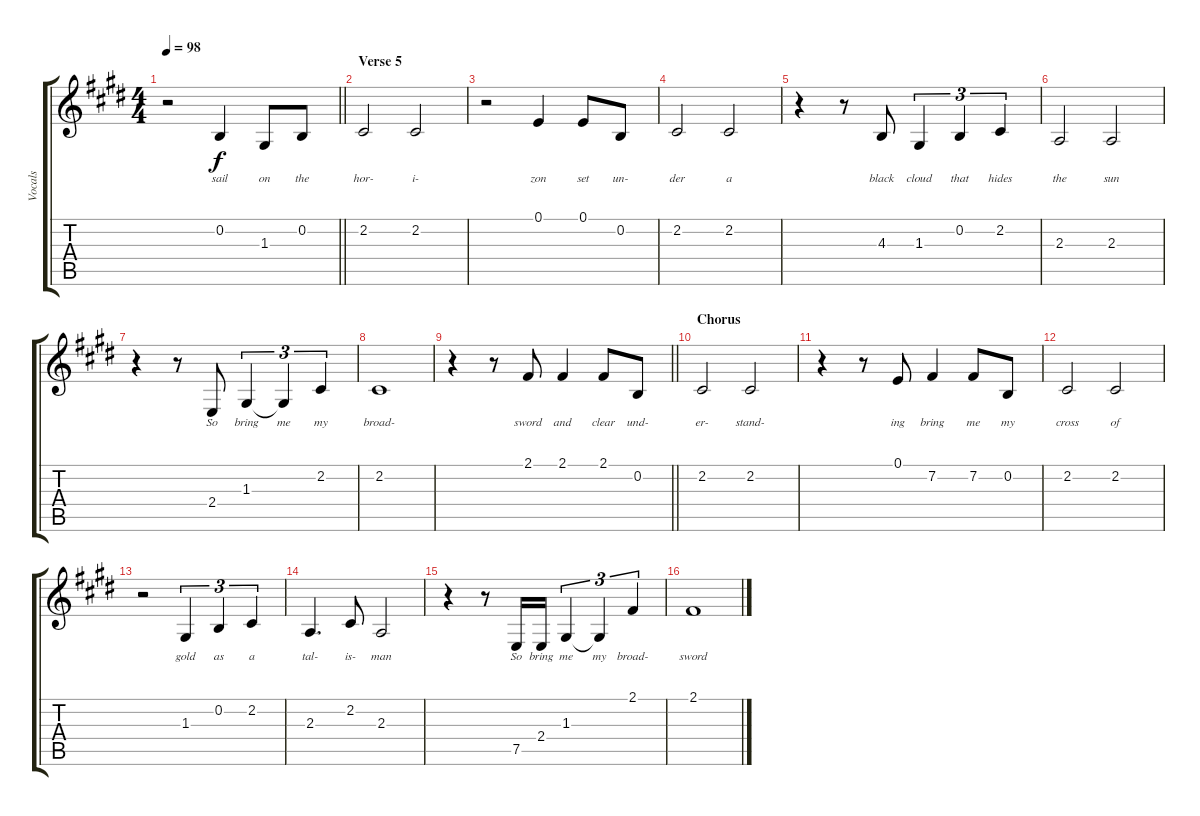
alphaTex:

\track ("Vocals" "Vocals") {instrument clarinet}
\staff {score tabs}
\tuning (E4 B3 G3 D3 A2 E2) {hide}
\ts (4 4)
\tempo 98
\clef g2
\barLineRight lightlight
\ks c#minor
r.2{dy f} 0.2.4{lyrics (0 "sail") lyrics (1 "") lyrics (2 "") lyrics (3 "") lyrics (4 "")} 1.3.8{lyrics (0 "on") lyrics (1 "") lyrics (2 "") lyrics (3 "") lyrics (4 "")} 0.2.8{lyrics (0 "the") lyrics (1 "") lyrics (2 "") lyrics (3 "") lyrics (4 "")} |
\section ("" "Verse 5")
2.2.2{lyrics (0 "hor-") lyrics (1 "") lyrics (2 "") lyrics (3 "") lyrics (4 "")} 2.2.2{lyrics (0 "i-") lyrics (1 "") lyrics (2 "") lyrics (3 "") lyrics (4 "")} |
r.2 0.1.4{lyrics (0 "zon") lyrics (1 "") lyrics (2 "") lyrics (3 "") lyrics (4 "")} 0.1.8{lyrics (0 "set") lyrics (1 "") lyrics (2 "") lyrics (3 "") lyrics (4 "")} 0.2.8{lyrics (0 "un-") lyrics (1 "") lyrics (2 "") lyrics (3 "") lyrics (4 "")} |
2.2.2{lyrics (0 "der") lyrics (1 "") lyrics (2 "") lyrics (3 "") lyrics (4 "")} 2.2.2{lyrics (0 "a") lyrics (1 "") lyrics (2 "") lyrics (3 "") lyrics (4 "")} |
r.4 r.8 4.3.8{lyrics (0 "black") lyrics (1 "") lyrics (2 "") lyrics (3 "") lyrics (4 "")} 1.3.4{tu (3 2) lyrics (0 "cloud") lyrics (1 "") lyrics (2 "") lyrics (3 "") lyrics (4 "")} 0.2.4{tu (3 2) lyrics (0 "that") lyrics (1 "") lyrics (2 "") lyrics (3 "") lyrics (4 "")} 2.2.4{tu (3 2) lyrics (0 "hides") lyrics (1 "") lyrics (2 "") lyrics (3 "") lyrics (4 "")} |
2.3.2{lyrics (0 "the") lyrics (1 "") lyrics (2 "") lyrics (3 "") lyrics (4 "")} 2.3.2{lyrics (0 "sun") lyrics (1 "") lyrics (2 "") lyrics (3 "") lyrics (4 "")} |
r.4 r.8 2.4.8{lyrics (0 "So") lyrics (1 "") lyrics (2 "") lyrics (3 "") lyrics (4 "")} 1.3.4{tu (3 2) lyrics (0 "bring") lyrics (1 "") lyrics (2 "") lyrics (3 "") lyrics (4 "")} 1.3{t}.4{tu (3 2) lyrics (0 "me") lyrics (1 "") lyrics (2 "") lyrics (3 "") lyrics (4 "")} 2.2.4{tu (3 2) lyrics (0 "my") lyrics (1 "") lyrics (2 "") lyrics (3 "") lyrics (4 "")} |
2.2.1{lyrics (0 "broad-") lyrics (1 "") lyrics (2 "") lyrics (3 "") lyrics (4 "")} |
\barLineRight lightlight
r.4 r.8 2.1.8{lyrics (0 "sword") lyrics (1 "") lyrics (2 "") lyrics (3 "") lyrics (4 "")} 2.1.4{lyrics (0 "and") lyrics (1 "") lyrics (2 "") lyrics (3 "") lyrics (4 "")} 2.1.8{lyrics (0 "clear") lyrics (1 "") lyrics (2 "") lyrics (3 "") lyrics (4 "")} 0.2.8{lyrics (0 "und-") lyrics (1 "") lyrics (2 "") lyrics (3 "") lyrics (4 "")} |
\section ("" "Chorus")
2.2.2{lyrics (0 "er-") lyrics (1 "") lyrics (2 "") lyrics (3 "") lyrics (4 "")} 2.2.2{lyrics (0 "stand-") lyrics (1 "") lyrics (2 "") lyrics (3 "") lyrics (4 "")} |
r.4 r.8 0.1.8{lyrics (0 "ing") lyrics (1 "") lyrics (2 "") lyrics (3 "") lyrics (4 "")} 7.2.4{lyrics (0 "bring") lyrics (1 "") lyrics (2 "") lyrics (3 "") lyrics (4 "")} 7.2.8{lyrics (0 "me") lyrics (1 "") lyrics (2 "") lyrics (3 "") lyrics (4 "")} 0.2.8{lyrics (0 "my") lyrics (1 "") lyrics (2 "") lyrics (3 "") lyrics (4 "")} |
2.2.2{lyrics (0 "cross") lyrics (1 "") lyrics (2 "") lyrics (3 "") lyrics (4 "")} 2.2.2{lyrics (0 "of") lyrics (1 "") lyrics (2 "") lyrics (3 "") lyrics (4 "")} |
r.2 1.3.4{tu (3 2) lyrics (0 "gold") lyrics (1 "") lyrics (2 "") lyrics (3 "") lyrics (4 "")} 0.2.4{tu (3 2) lyrics (0 "as") lyrics (1 "") lyrics (2 "") lyrics (3 "") lyrics (4 "")} 2.2.4{tu (3 2) lyrics (0 "a") lyrics (1 "") lyrics (2 "") lyrics (3 "") lyrics (4 "")} |
2.3.4{d lyrics (0 "tal-") lyrics (1 "") lyrics (2 "") lyrics (3 "") lyrics (4 "")} 2.2.8{lyrics (0 "is-") lyrics (1 "") lyrics (2 "") lyrics (3 "") lyrics (4 "")} 2.3.2{lyrics (0 "man") lyrics (1 "") lyrics (2 "") lyrics (3 "") lyrics (4 "")} |
r.4 r.8 7.5.16{lyrics (0 "So") lyrics (1 "") lyrics (2 "") lyrics (3 "") lyrics (4 "")} 2.4.16{lyrics (0 "bring") lyrics (1 "") lyrics (2 "") lyrics (3 "") lyrics (4 "")} 1.3.4{tu (3 2) lyrics (0 "me") lyrics (1 "") lyrics (2 "") lyrics (3 "") lyrics (4 "")} 1.3{t}.4{tu (3 2) lyrics (0 "my") lyrics (1 "") lyrics (2 "") lyrics (3 "") lyrics (4 "")} 2.1.4{tu (3 2) lyrics (0 "broad-") lyrics (1 "") lyrics (2 "") lyrics (3 "") lyrics (4 "")} |
2.1.1{lyrics (0 "sword") lyrics (1 "") lyrics (2 "") lyrics (3 "") lyrics (4 "")}
